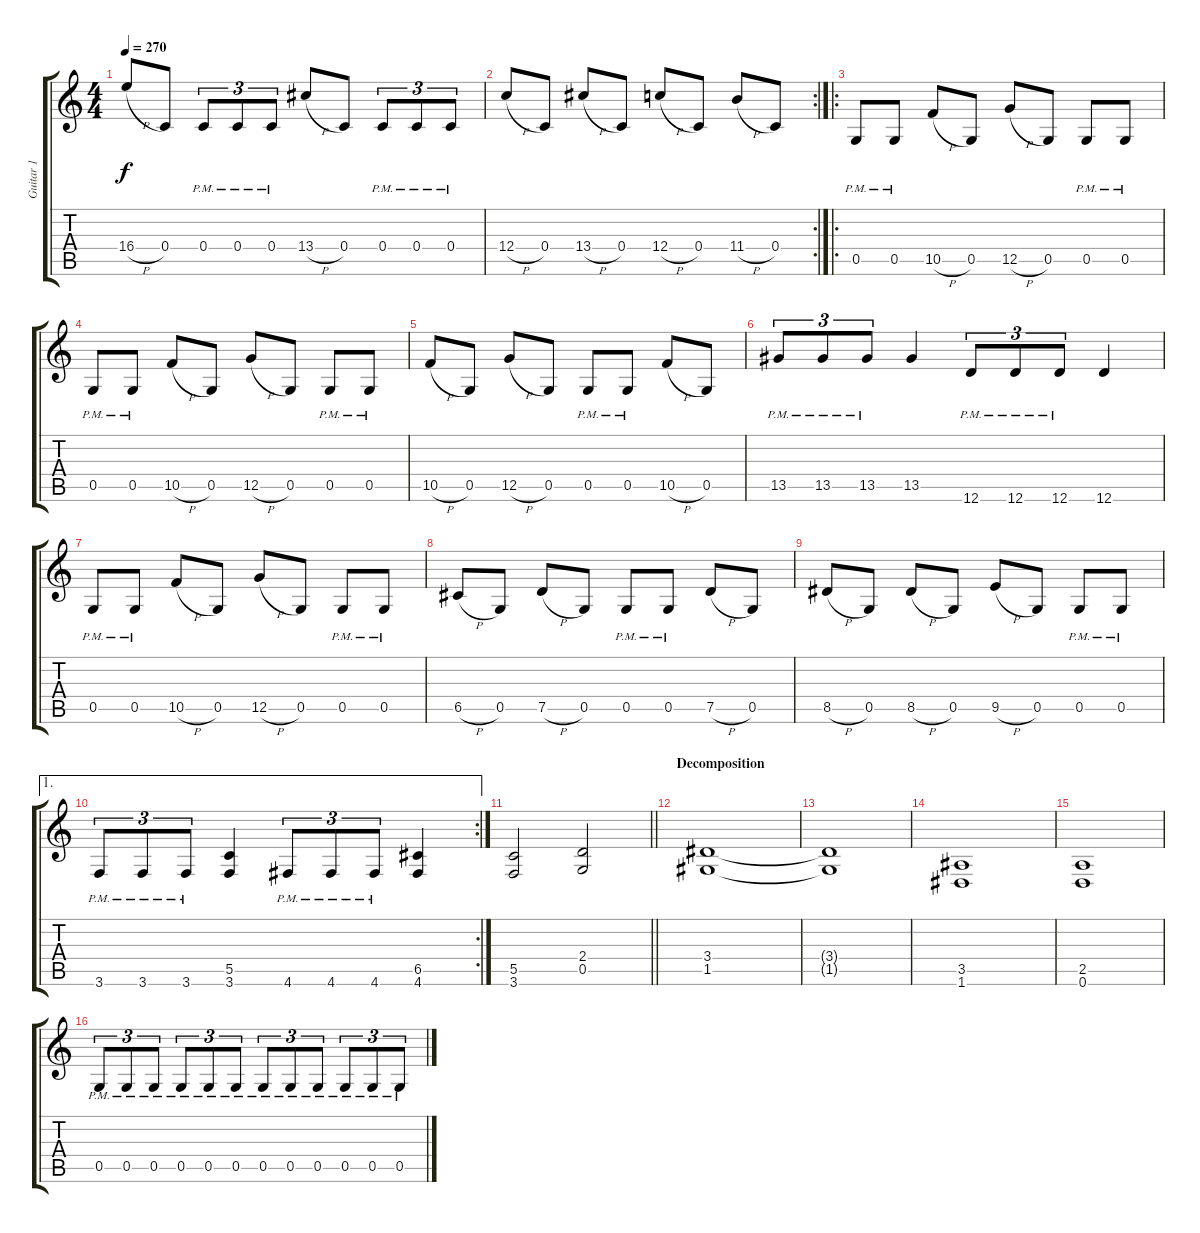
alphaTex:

\track ("Guitar 1" "Guitar 1") {instrument distortionguitar}
\staff {score tabs}
\tuning (D4 A3 F3 C3 G2 D2) {hide}
\ts (4 4)
\tempo 270
\clef g2
\ks c
16.4{h}.8{dy f} 0.4.8 0.4{pm}.8{tu (3 2)} 0.4{pm}.8{tu (3 2)} 0.4{pm}.8{tu (3 2)} 13.4{h}.8 0.4.8 0.4{pm}.8{tu (3 2)} 0.4{pm}.8{tu (3 2)} 0.4{pm}.8{tu (3 2)} |
\rc 2
12.4{h}.8 0.4.8 13.4{h}.8 0.4.8 12.4{h}.8 0.4.8 11.4{h}.8 0.4.8 |
\ro
0.5{pm}.8 0.5{pm}.8 10.5{h}.8 0.5.8 12.5{h}.8 0.5.8 0.5{pm}.8 0.5{pm}.8 |
0.5{pm}.8 0.5{pm}.8 10.5{h}.8 0.5.8 12.5{h}.8 0.5.8 0.5{pm}.8 0.5{pm}.8 |
10.5{h}.8 0.5.8 12.5{h}.8 0.5.8 0.5{pm}.8 0.5{pm}.8 10.5{h}.8 0.5.8 |
13.5{pm}.8{tu (3 2)} 13.5{pm}.8{tu (3 2)} 13.5{pm}.8{tu (3 2)} 13.5.4 12.6{pm}.8{tu (3 2)} 12.6{pm}.8{tu (3 2)} 12.6{pm}.8{tu (3 2)} 12.6.4 |
0.5{pm}.8 0.5{pm}.8 10.5{h}.8 0.5.8 12.5{h}.8 0.5.8 0.5{pm}.8 0.5{pm}.8 |
6.5{h}.8 0.5.8 7.5{h}.8 0.5.8 0.5{pm}.8 0.5{pm}.8 7.5{h}.8 0.5.8 |
8.5{h}.8 0.5.8 8.5{h}.8 0.5.8 9.5{h}.8 0.5.8 0.5{pm}.8 0.5{pm}.8 |
\ae 1
\rc 2
3.6{pm}.8{tu (3 2)} 3.6{pm}.8{tu (3 2)} 3.6{pm}.8{tu (3 2)} (5.5 3.6).4 4.6{pm}.8{tu (3 2)} 4.6{pm}.8{tu (3 2)} 4.6{pm}.8{tu (3 2)} (6.5 4.6).4 |
\barLineRight lightlight
(5.5 3.6).2 (2.4 0.5).2 |
\section ("" "Decomposition")
(3.4 1.5).1 |
(3.4{t} 1.5{t}).1 |
(3.5 1.6).1 |
(2.5 0.6).1 |
0.5{pm}.8{tu (3 2)} 0.5{pm}.8{tu (3 2)} 0.5{pm}.8{tu (3 2)} 0.5{pm}.8{tu (3 2)} 0.5{pm}.8{tu (3 2)} 0.5{pm}.8{tu (3 2)} 0.5{pm}.8{tu (3 2)} 0.5{pm}.8{tu (3 2)} 0.5{pm}.8{tu (3 2)} 0.5{pm}.8{tu (3 2)} 0.5{pm}.8{tu (3 2)} 0.5{pm}.8{tu (3 2)}
